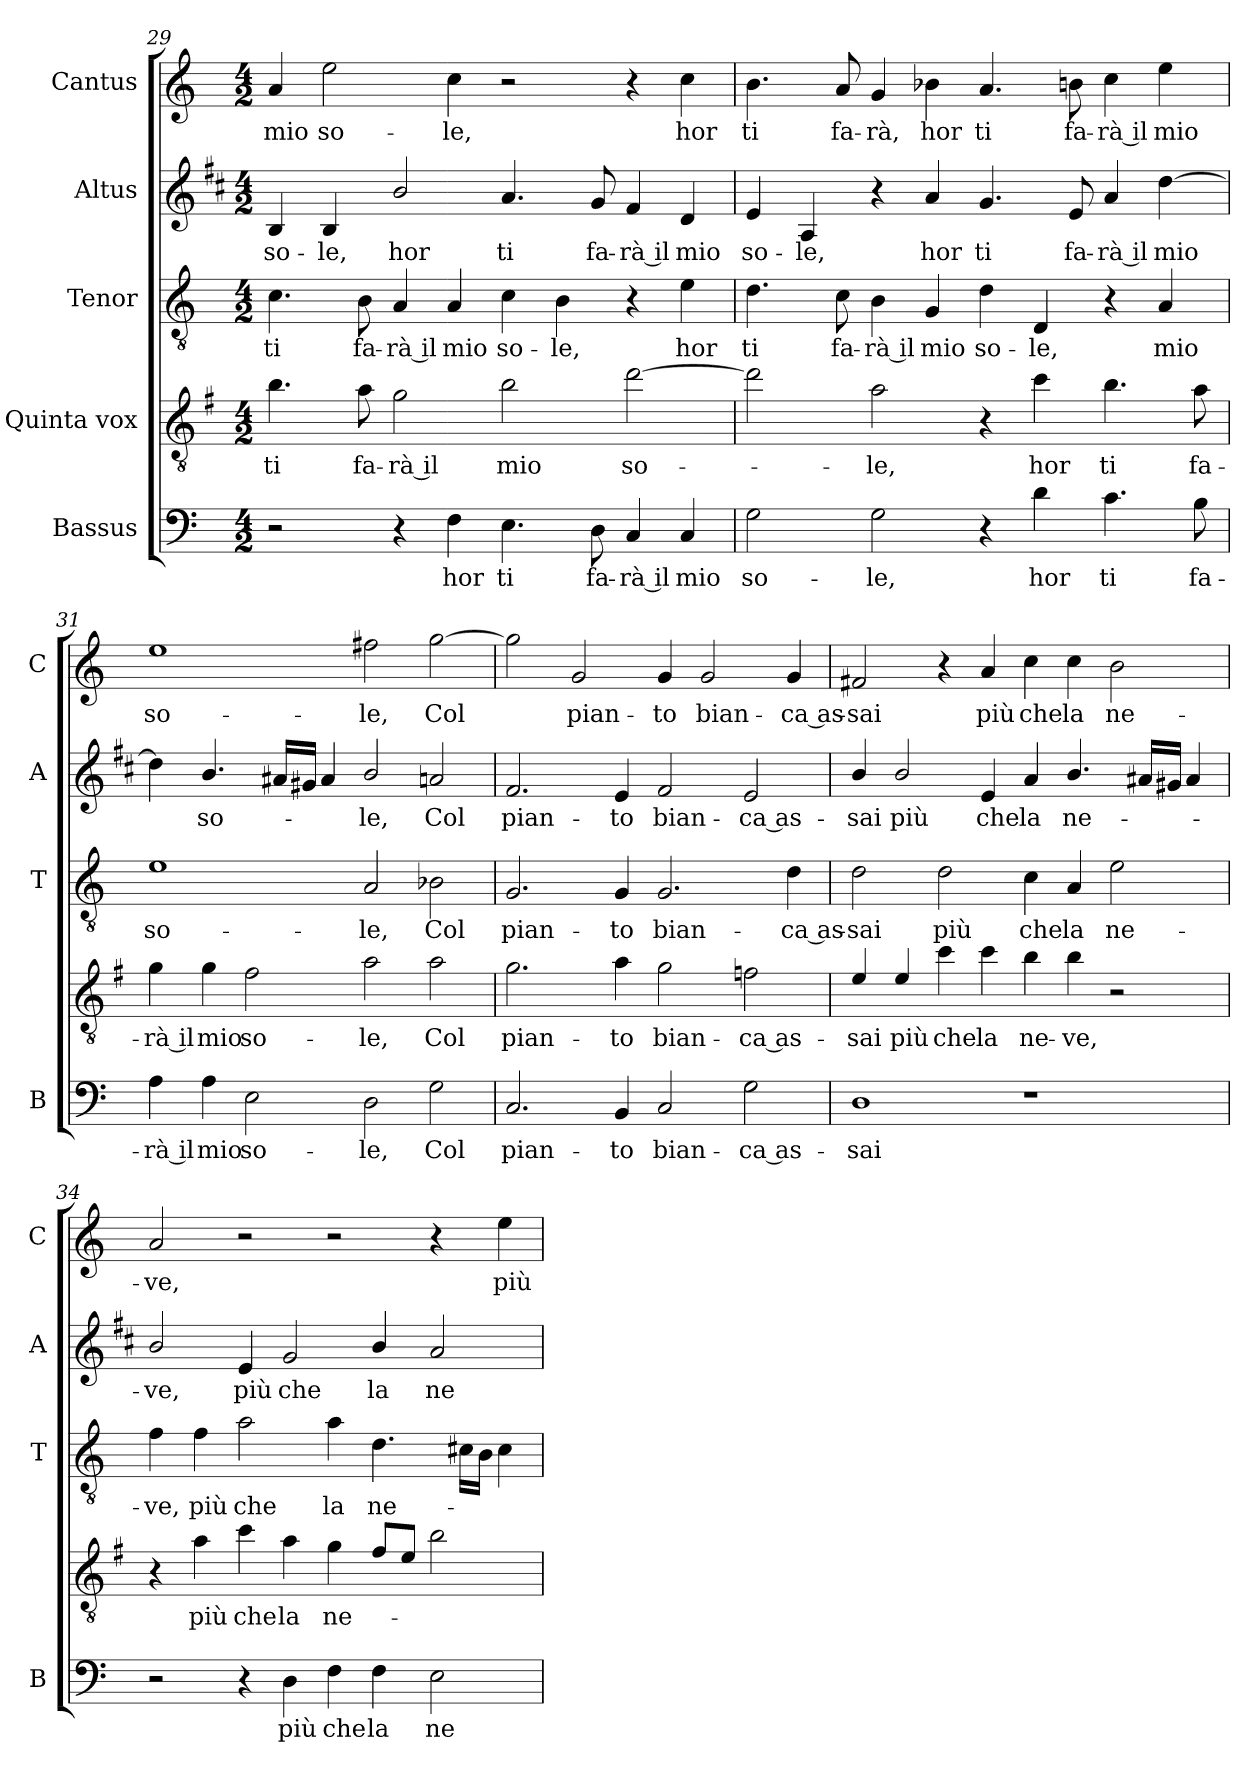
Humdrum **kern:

**kern	**text	**kern	**text	**kern	**text	**kern	**text	**kern	**text
*part5	*part5	*part4	*part4	*part3	*part3	*part2	*part2	*part1	*part1
*staff5	*staff5	*staff4	*staff4	*staff3	*staff3	*staff2	*staff2	*staff1	*staff1
*I"Bassus	*	*I"Quinta vox	*	*I"Tenor	*	*I"Altus	*	*I"Cantus	*
*I'B	*	*	*	*I'T	*	*I'A	*	*I'C	*
*clefF4	*	*clefGv2	*	*clefGv2	*	*clefG2	*	*clefG2	*
*	*	*ITrd4c7	*	*	*	*ITrd1c2	*	*	*
*k[]	*	*k[]	*	*k[]	*	*k[]	*	*k[]	*
*C:	*	*C:	*	*C:	*	*C:	*	*C:	*
*M4/2	*	*M4/2	*	*M4/2	*	*M4/2	*	*M4/2	*
=29	=29	=29	=29	=29	=29	=29	=29	=29	=29
!	!	!	!LO:LY:b	!	!LO:LY:b	!	!LO:LY:b	!	!LO:LY:b
2r	.	4.e\	ti	4.c\	ti	4A/	so-	4a/	mio
!	!	!	!	!	!	!	!LO:LY:b	!	!LO:LY:b
.	.	.	.	.	.	4A/	-le,	2ee\	so-
!	!	!	!LO:LY:b	!	!LO:LY:b	!	!	!	!
.	.	8d\	fa-	8B\	fa-	.	.	.	.
!	!	!	!LO:LY:b	!	!LO:LY:b	!	!LO:LY:b	!	!
4r	.	2c\	-rà il	4A/	-rà il	2a/	hor	.	.
!	!LO:LY:b	!	!	!	!LO:LY:b	!	!	!	!LO:LY:b
4F\	hor	.	.	4A/	mio	.	.	4cc\	-le,
!	!LO:LY:b	!	!LO:LY:b	!	!LO:LY:b	!	!LO:LY:b	!	!
4.E\	ti	2e\	mio	4c\	so-	4.g/	ti	2r	.
!	!	!	!	!	!LO:LY:b	!	!	!	!
.	.	.	.	4B\	-le,	.	.	.	.
!	!LO:LY:b	!	!	!	!	!	!LO:LY:b	!	!
8D\	fa-	.	.	.	.	8f/	fa-	.	.
!	!LO:LY:b	!	!LO:LY:b	!	!	!	!LO:LY:b	!	!
4C/	-rà il	[2g\	so-	4r	.	4e/	-rà il	4r	.
!	!LO:LY:b	!	!	!	!LO:LY:b	!	!LO:LY:b	!	!LO:LY:b
4C/	mio	.	.	4e\	hor	4c/	mio	4cc\	hor
=30	=30	=30	=30	=30	=30	=30	=30	=30	=30
!	!LO:LY:b	!	!	!	!LO:LY:b	!	!LO:LY:b	!	!LO:LY:b
2G\	so-	2g\]	.	4.d\	ti	4d/	so-	4.b\	ti
!	!	!	!	!	!	!	!LO:LY:b	!	!
.	.	.	.	.	.	4G/	-le,	.	.
!	!	!	!	!	!LO:LY:b	!	!	!	!LO:LY:b
.	.	.	.	8c\	fa-	.	.	8a/	fa-
!	!LO:LY:b	!	!LO:LY:b	!	!LO:LY:b	!	!	!	!LO:LY:b
2G\	-le,	2d\	-le,	4B\	-rà il	4r	.	4g/	-rà,
!	!	!	!	!	!LO:LY:b	!	!LO:LY:b	!	!LO:LY:b
.	.	.	.	4G/	mio	4g/	hor	4b-X\	hor
!	!	!	!	!	!LO:LY:b	!	!LO:LY:b	!	!LO:LY:b
4r	.	4r	.	4d\	so-	4.f/	ti	4.a/	ti
!	!LO:LY:b	!	!LO:LY:b	!	!LO:LY:b	!	!	!	!
4d\	hor	4f\	hor	4D/	-le,	.	.	.	.
!	!	!	!	!	!	!	!LO:LY:b	!	!LO:LY:b
.	.	.	.	.	.	8d/	fa-	8bn\	fa-
!	!LO:LY:b	!	!LO:LY:b	!	!	!	!LO:LY:b	!	!LO:LY:b
4.c\	ti	4.e\	ti	4r	.	4g/	-rà il	4cc\	-rà il
!	!	!	!	!	!LO:LY:b	!	!LO:LY:b	!	!LO:LY:b
.	.	.	.	4A/	mio	[4cc\	mio	4ee\	mio
!	!LO:LY:b	!	!LO:LY:b	!	!	!	!	!	!
8B\	fa-	8d\	fa-	.	.	.	.	.	.
!!LO:LB:g=z
=31	=31	=31	=31	=31	=31	=31	=31	=31	=31
!	!LO:LY:b	!	!LO:LY:b	!	!LO:LY:b	!	!	!	!LO:LY:b
4A\	-rà il	4c\	-rà il	1e	so-	4cc\]	.	1ee	so-
!	!LO:LY:b	!	!LO:LY:b	!	!	!	!LO:LY:b	!	!
4A\	mio	4c\	mio	.	.	4.a/	so-	.	.
!	!LO:LY:b	!	!LO:LY:b	!	!	!	!	!	!
2E\	so-	2B\	so-	.	.	.	.	.	.
.	.	.	.	.	.	16g#X/LL	.	.	.
.	.	.	.	.	.	16f#X/JJ	.	.	.
.	.	.	.	.	.	4g#/	.	.	.
!	!LO:LY:b	!	!LO:LY:b	!	!LO:LY:b	!	!LO:LY:b	!	!LO:LY:b
2D\	-le,	2d\	-le,	2A/	-le,	2a/	-le,	2ff#X\	-le,
!	!LO:LY:b	!	!LO:LY:b	!	!LO:LY:b	!	!LO:LY:b	!	!LO:LY:b
2G\	Col	2d\	Col	2B-X\	Col	2gn/	Col	[2gg\	Col
=32	=32	=32	=32	=32	=32	=32	=32	=32	=32
!	!LO:LY:b	!	!LO:LY:b	!	!LO:LY:b	!	!LO:LY:b	!	!
2.C/	pian-	2.c\	pian-	2.G/	pian-	2.e/	pian-	2gg\]	.
!	!	!	!	!	!	!	!	!	!LO:LY:b
.	.	.	.	.	.	.	.	2g/	pian-
!	!LO:LY:b	!	!LO:LY:b	!	!LO:LY:b	!	!LO:LY:b	!	!
4BB/	-to	4d\	-to	4G/	-to	4d/	-to	.	.
!	!LO:LY:b	!	!LO:LY:b	!	!LO:LY:b	!	!LO:LY:b	!	!LO:LY:b
2C/	bian-	2c\	bian-	2.G/	bian-	2e/	bian-	4g/	-to
!	!	!	!	!	!	!	!	!	!LO:LY:b
.	.	.	.	.	.	.	.	2g/	bian-
!	!LO:LY:b	!	!LO:LY:b	!	!	!	!LO:LY:b	!	!
2G\	-ca as-	2B-X\	-ca as-	.	.	2d/	-ca as-	.	.
!	!	!	!	!	!LO:LY:b	!	!	!	!LO:LY:b
.	.	.	.	4d\	-ca as-	.	.	4g/	-ca as-
=33	=33	=33	=33	=33	=33	=33	=33	=33	=33
!	!LO:LY:b	!	!LO:LY:b	!	!LO:LY:b	!	!LO:LY:b	!	!LO:LY:b
1D	-sai	4A/	-sai	2d\	-sai	4a/	-sai	2f#X/	-sai
!	!	!	!LO:LY:b	!	!	!	!LO:LY:b	!	!
.	.	4A/	più	.	.	2a/	più	.	.
!	!	!	!LO:LY:b	!	!LO:LY:b	!	!	!	!
.	.	4f\	che	2d\	più	.	.	4r	.
!	!	!	!LO:LY:b	!	!	!	!LO:LY:b	!	!LO:LY:b
.	.	4f\	la	.	.	4d/	che	4a/	più
!	!	!	!LO:LY:b	!	!LO:LY:b	!	!LO:LY:b	!	!LO:LY:b
1r	.	4e\	ne-	4c\	che	4g/	la	4cc\	che
!	!	!	!LO:LY:b	!	!LO:LY:b	!	!LO:LY:b	!	!LO:LY:b
.	.	4e\	-ve,	4A/	la	4.a/	ne-	4cc\	la
!	!	!	!	!	!LO:LY:b	!	!	!	!LO:LY:b
.	.	2r	.	2e\	ne-	.	.	2b\	ne-
.	.	.	.	.	.	16g#X/LL	.	.	.
.	.	.	.	.	.	16f#X/JJ	.	.	.
.	.	.	.	.	.	4g#/	.	.	.
=34	=34	=34	=34	=34	=34	=34	=34	=34	=34
!	!	!	!	!	!LO:LY:b	!	!LO:LY:b	!	!LO:LY:b
2r	.	4r	.	4f\	-ve,	2a/	-ve,	2a/	-ve,
!	!	!	!LO:LY:b	!	!LO:LY:b	!	!	!	!
.	.	4d\	più	4f\	più	.	.	.	.
!	!	!	!LO:LY:b	!	!LO:LY:b	!	!LO:LY:b	!	!
4r	.	4f\	che	2a\	che	4d/	più	2r	.
!	!LO:LY:b	!	!LO:LY:b	!	!	!	!LO:LY:b	!	!
4D\	più	4d\	la	.	.	2f/	che	.	.
!	!LO:LY:b	!	!LO:LY:b	!	!LO:LY:b	!	!	!	!
4F\	che	4c\	ne-	4a\	la	.	.	2r	.
!	!LO:LY:b	!	!	!	!LO:LY:b	!	!LO:LY:b	!	!
4F\	la	8B/L	.	4.d\	ne-	4a/	la	.	.
.	.	8A/J	.	.	.	.	.	.	.
!	!LO:LY:b	!	!	!	!	!	!LO:LY:b	!	!
2E\	ne-	2e\	.	.	.	2g/	ne-	4r	.
.	.	.	.	16c#X\LL	.	.	.	.	.
.	.	.	.	16B\JJ	.	.	.	.	.
!	!	!	!	!	!	!	!	!	!LO:LY:b
.	.	.	.	4c#\	.	.	.	4ee\	più
=	=	=	=	=	=	=	=	=	=
*-	*-	*-	*-	*-	*-	*-	*-	*-	*-
